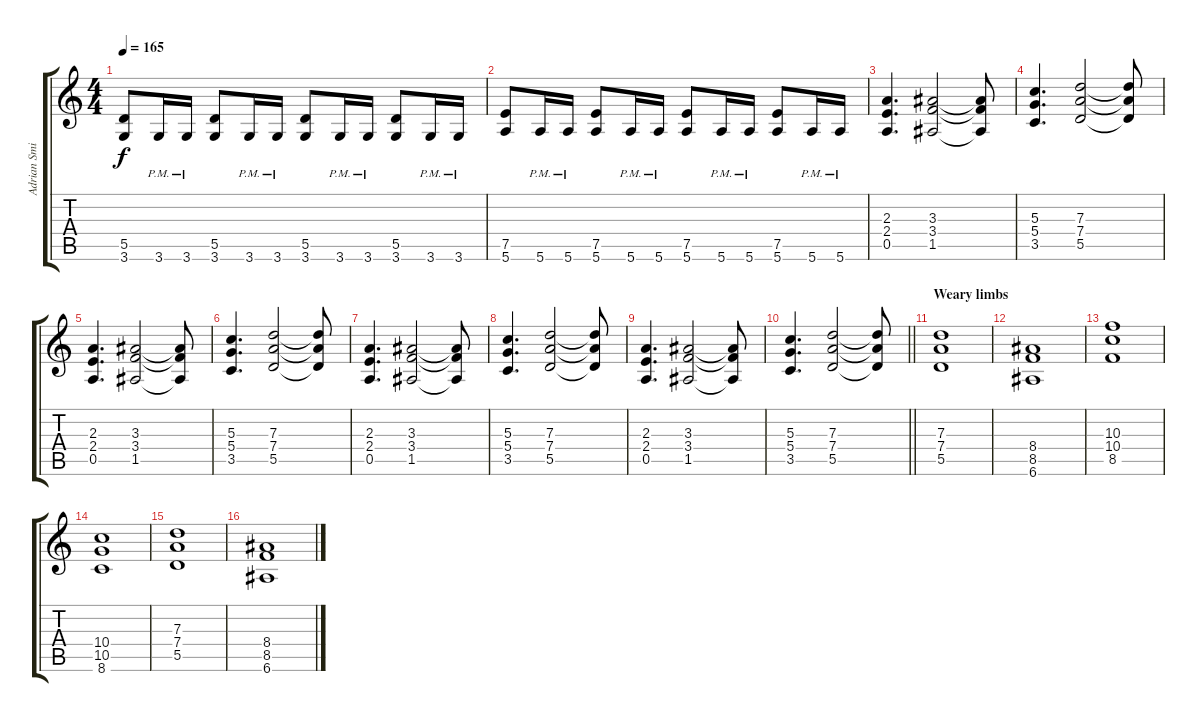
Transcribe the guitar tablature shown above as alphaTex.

\track ("Adrian Smith" "Adrian Smi") {instrument acousticguitarsteel}
\staff {score tabs}
\tuning (E4 B3 G3 D3 A2 E2) {hide}
\ts (4 4)
\tempo 165
\clef g2
\ks c
(5.5 3.6).8{dy f} 3.6{pm}.16 3.6{pm}.16 (5.5 3.6).8 3.6{pm}.16 3.6{pm}.16 (5.5 3.6).8 3.6{pm}.16 3.6{pm}.16 (5.5 3.6).8 3.6{pm}.16 3.6{pm}.16 |
(7.5 5.6).8 5.6{pm}.16 5.6{pm}.16 (7.5 5.6).8 5.6{pm}.16 5.6{pm}.16 (7.5 5.6).8 5.6{pm}.16 5.6{pm}.16 (7.5 5.6).8 5.6{pm}.16 5.6{pm}.16 |
(2.3 2.4 0.5).4{d} (3.3 3.4 1.5).2 (3.3{t} 3.4{t} 1.5{t}).8 |
(5.3 5.4 3.5).4{d} (7.3 7.4 5.5).2 (7.3{t} 7.4{t} 5.5{t}).8 |
(2.3 2.4 0.5).4{d} (3.3 3.4 1.5).2 (3.3{t} 3.4{t} 1.5{t}).8 |
(5.3 5.4 3.5).4{d} (7.3 7.4 5.5).2 (7.3{t} 7.4{t} 5.5{t}).8 |
(2.3 2.4 0.5).4{d} (3.3 3.4 1.5).2 (3.3{t} 3.4{t} 1.5{t}).8 |
(5.3 5.4 3.5).4{d} (7.3 7.4 5.5).2 (7.3{t} 7.4{t} 5.5{t}).8 |
(2.3 2.4 0.5).4{d} (3.3 3.4 1.5).2 (3.3{t} 3.4{t} 1.5{t}).8 |
\barLineRight lightlight
(5.3 5.4 3.5).4{d} (7.3 7.4 5.5).2 (7.3{t} 7.4{t} 5.5{t}).8 |
\section ("" "Weary limbs")
(7.3 7.4 5.5).1 |
(8.4 8.5 6.6).1 |
(10.3 10.4 8.5).1 |
(10.4 10.5 8.6).1 |
(7.3 7.4 5.5).1 |
(8.4 8.5 6.6).1
